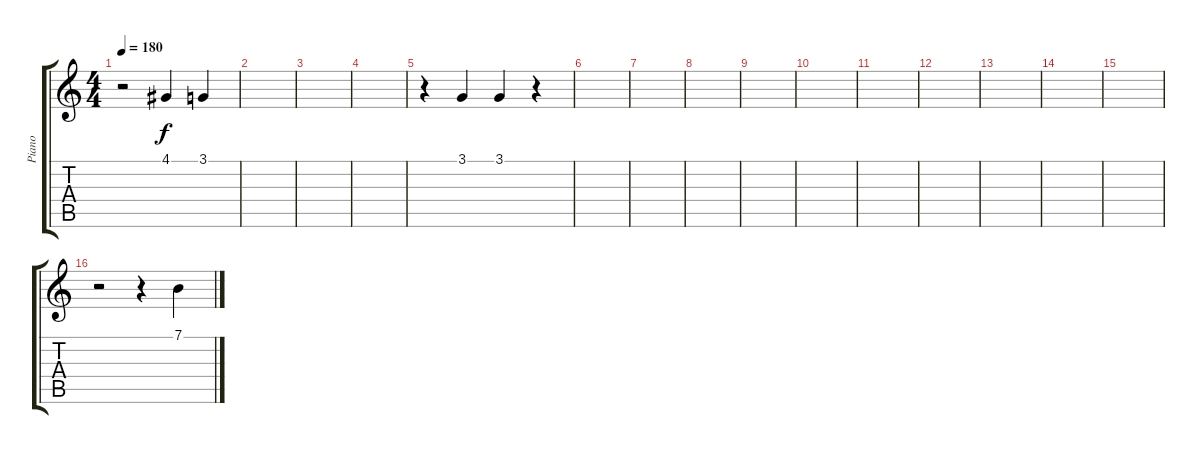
\track ("Piano" "Piano") {instrument acousticgrandpiano}
\staff {score tabs}
\tuning (E4 B3 G3 D3 A2 E2) {hide}
\ts (4 4)
\tempo 180
\clef g2
\ks c
r.2{dy f} 4.1.4 3.1.4 |
|
|
|
r.4 3.1.4 3.1.4 r.4 |
|
|
|
|
|
|
|
|
|
|
r.2 r.4 7.1.4
